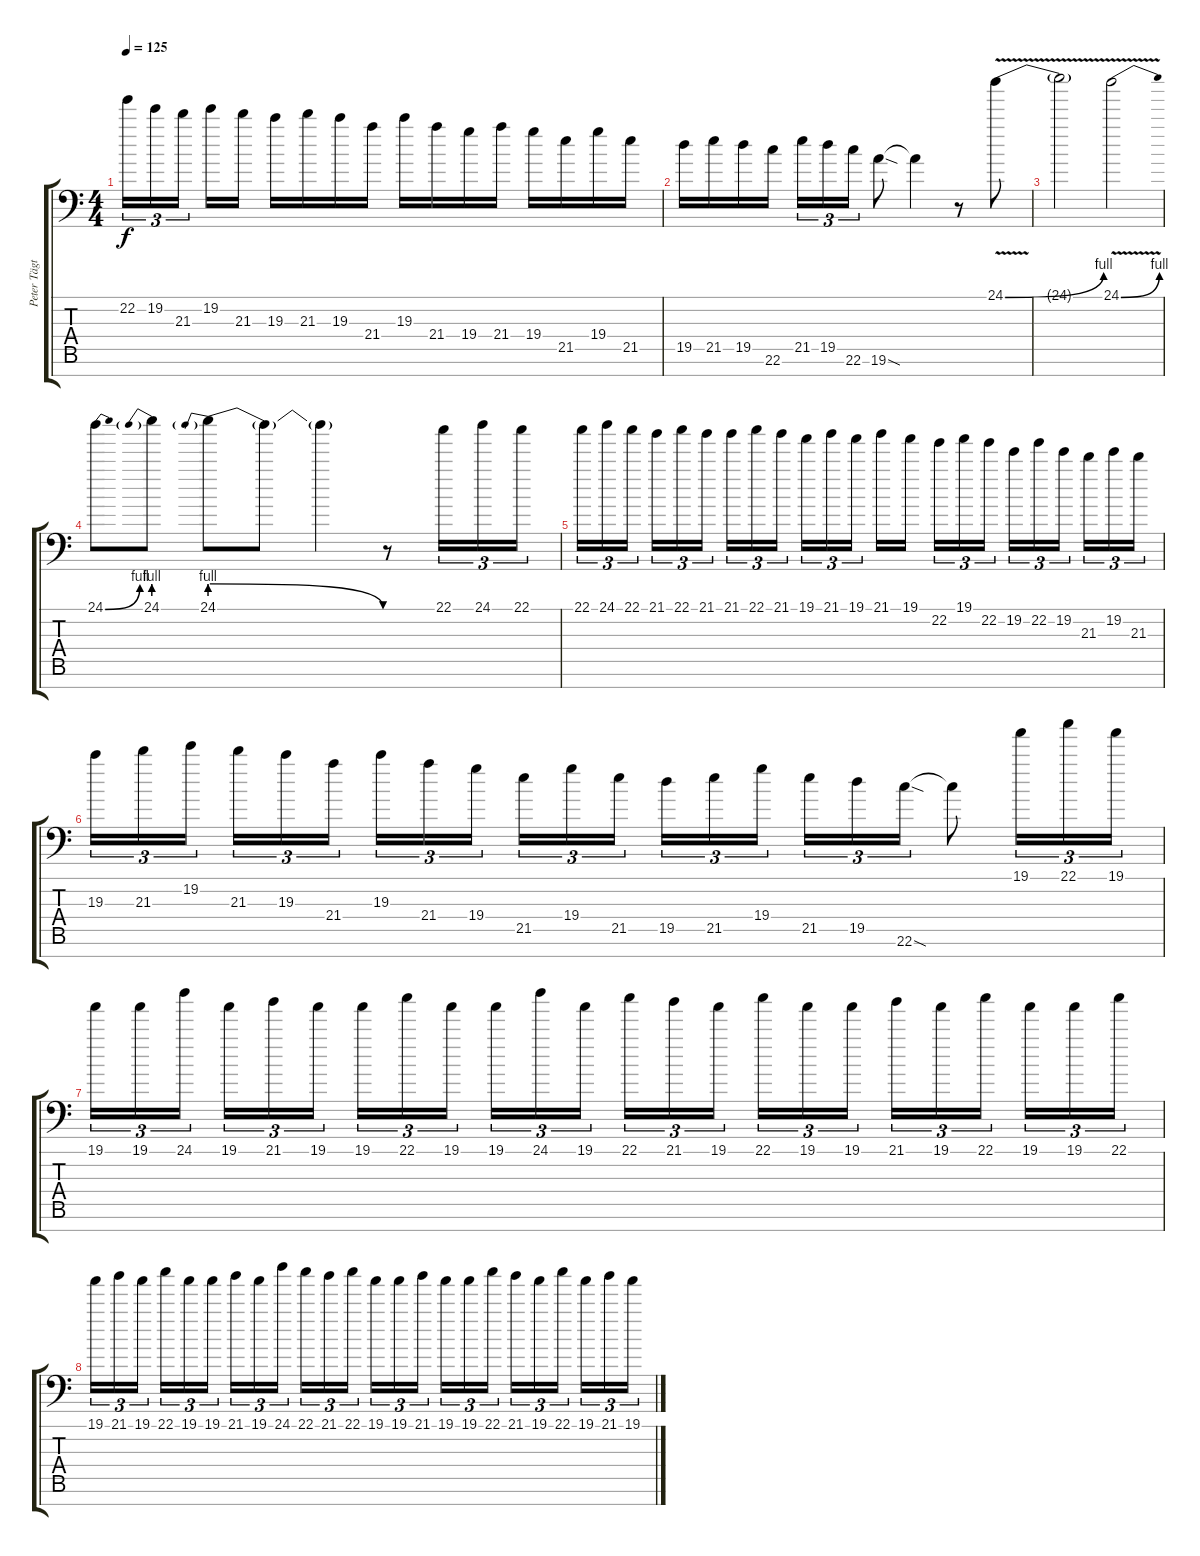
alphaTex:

\track ("Peter Tägtgren (Lead Guitar I)" "Peter Tägt") {instrument distortionguitar}
\staff {score tabs}
\tuning (D4 A3 F3 C3 G2 D2 A1) {hide}
\ts (4 4)
\tempo 125
\clef f4
\ks c
22.2.16{tu (3 2) dy f} 19.2.16{tu (3 2)} 21.3.16{tu (3 2) beam splitsecondary} 19.2.16 21.3.16 19.3.16 21.3.16 19.3.16 21.4.16 19.3.16 21.4.16 19.4.16 21.4.16 19.4.16 21.5.16 19.4.16 21.5.16 |
19.5.16 21.5.16 19.5.16 22.6.16 21.5.16{tu (3 2)} 19.5.16{tu (3 2)} 22.6.16{tu (3 2)} 19.6{sod}.8 19.6{t}.4 r.8 24.1{be (bend 0 0 60 4) v}.8 |
24.1{t}.2 24.1{be (bend 0 0 60 4) v}.2 |
24.1{be (bend 0 0 60 4)}.8 24.1{be (prebend 0 4 60 4)}.8 24.1{be (prebendrelease 0 4 60 0)}.8 24.1{t}.8 24.1{t}.4 r.8 22.1.16{tu (3 2)} 24.1.16{tu (3 2)} 22.1.16{tu (3 2)} |
22.1.16{tu (3 2)} 24.1.16{tu (3 2)} 22.1.16{tu (3 2) beam splitsecondary} 21.1.16{tu (3 2)} 22.1.16{tu (3 2)} 21.1.16{tu (3 2)} 21.1.16{tu (3 2)} 22.1.16{tu (3 2)} 21.1.16{tu (3 2) beam splitsecondary} 19.1.16{tu (3 2)} 21.1.16{tu (3 2)} 19.1.16{tu (3 2)} 21.1.16 19.1.16{beam splitsecondary} 22.2.16{tu (3 2)} 19.1.16{tu (3 2)} 22.2.16{tu (3 2)} 19.2.16{tu (3 2)} 22.2.16{tu (3 2)} 19.2.16{tu (3 2) beam splitsecondary} 21.3.16{tu (3 2)} 19.2.16{tu (3 2)} 21.3.16{tu (3 2)} |
19.3.16{tu (3 2)} 21.3.16{tu (3 2)} 19.2.16{tu (3 2) beam splitsecondary} 21.3.16{tu (3 2)} 19.3.16{tu (3 2)} 21.4.16{tu (3 2)} 19.3.16{tu (3 2)} 21.4.16{tu (3 2)} 19.4.16{tu (3 2) beam splitsecondary} 21.5.16{tu (3 2)} 19.4.16{tu (3 2)} 21.5.16{tu (3 2)} 19.5.16{tu (3 2)} 21.5.16{tu (3 2)} 19.4.16{tu (3 2) beam splitsecondary} 21.5.16{tu (3 2)} 19.5.16{tu (3 2)} 22.6{sod}.16{tu (3 2)} 22.6{t}.8 19.1.16{tu (3 2)} 22.1.16{tu (3 2)} 19.1.16{tu (3 2)} |
19.1.16{tu (3 2)} 19.1.16{tu (3 2)} 24.1.16{tu (3 2) beam splitsecondary} 19.1.16{tu (3 2)} 21.1.16{tu (3 2)} 19.1.16{tu (3 2)} 19.1.16{tu (3 2)} 22.1.16{tu (3 2)} 19.1.16{tu (3 2) beam splitsecondary} 19.1.16{tu (3 2)} 24.1.16{tu (3 2)} 19.1.16{tu (3 2)} 22.1.16{tu (3 2)} 21.1.16{tu (3 2)} 19.1.16{tu (3 2) beam splitsecondary} 22.1.16{tu (3 2)} 19.1.16{tu (3 2)} 19.1.16{tu (3 2)} 21.1.16{tu (3 2)} 19.1.16{tu (3 2)} 22.1.16{tu (3 2) beam splitsecondary} 19.1.16{tu (3 2)} 19.1.16{tu (3 2)} 22.1.16{tu (3 2)} |
19.1.16{tu (3 2)} 21.1.16{tu (3 2)} 19.1.16{tu (3 2) beam splitsecondary} 22.1.16{tu (3 2)} 19.1.16{tu (3 2)} 19.1.16{tu (3 2)} 21.1.16{tu (3 2)} 19.1.16{tu (3 2)} 24.1.16{tu (3 2) beam splitsecondary} 22.1.16{tu (3 2)} 21.1.16{tu (3 2)} 22.1.16{tu (3 2)} 19.1.16{tu (3 2)} 19.1.16{tu (3 2)} 21.1.16{tu (3 2) beam splitsecondary} 19.1.16{tu (3 2)} 19.1.16{tu (3 2)} 22.1.16{tu (3 2)} 21.1.16{tu (3 2)} 19.1.16{tu (3 2)} 22.1.16{tu (3 2) beam splitsecondary} 19.1.16{tu (3 2)} 21.1.16{tu (3 2)} 19.1.16{tu (3 2)}
